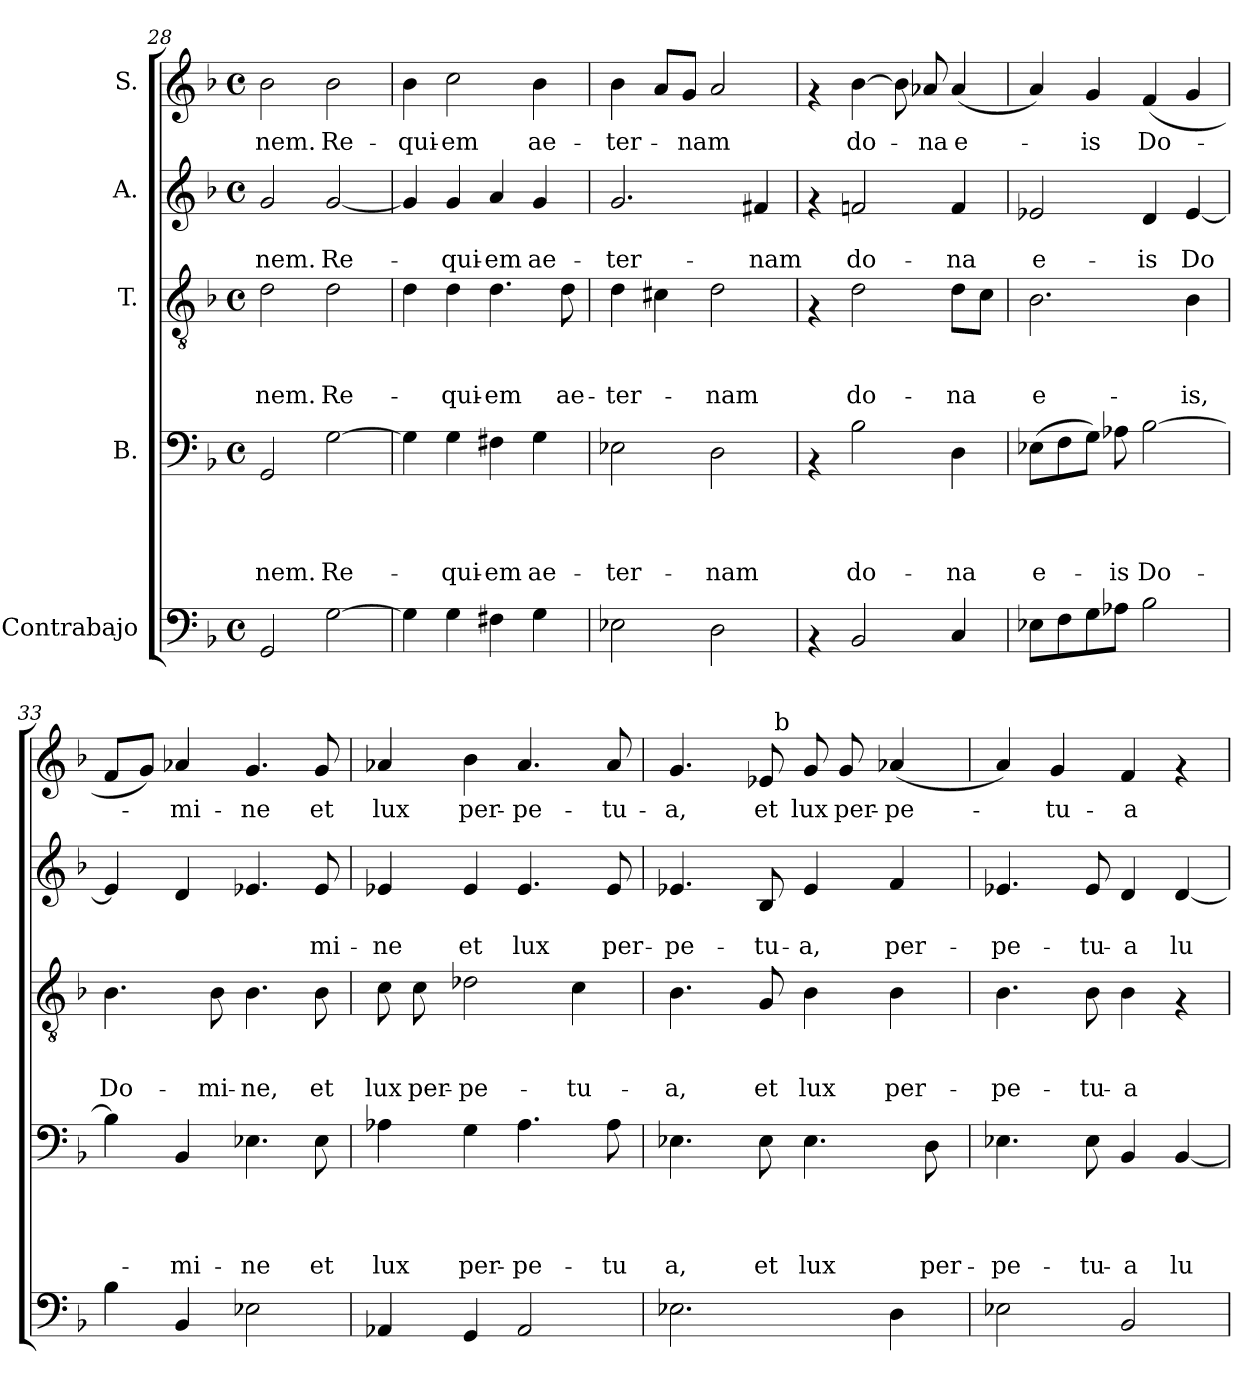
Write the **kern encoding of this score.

**kern	**kern	**text	**text	**text	**text	**kern	**text	**text	**text	**kern	**text	**text	**kern	**text
*part5	*part4	*part4	*part4	*part4	*part4	*part3	*part3	*part3	*part3	*part2	*part2	*part2	*part1	*part1
*staff5	*staff4	*staff4	*staff4	*staff4	*staff4	*staff3	*staff3	*staff3	*staff3	*staff2	*staff2	*staff2	*staff1	*staff1
*I"Contrabajo	*I"B.	*	*	*	*	*I"T.	*	*	*	*I"A.	*	*	*I"S.	*
*clefF4	*clefF4	*	*	*	*	*clefGv2	*	*	*	*clefG2	*	*	*clefG2	*
*k[b-]	*k[b-]	*	*	*	*	*k[b-]	*	*	*	*k[b-]	*	*	*k[b-]	*
*F:	*F:	*	*	*	*	*F:	*	*	*	*F:	*	*	*F:	*
*M4/4	*M4/4	*	*	*	*	*M4/4	*	*	*	*M4/4	*	*	*M4/4	*
*met(c)	*met(c)	*	*	*	*	*met(c)	*	*	*	*met(c)	*	*	*met(c)	*
=28	=28	=28	=28	=28	=28	=28	=28	=28	=28	=28	=28	=28	=28	=28
!	!	!	!	!	!LO:LY:b	!	!	!	!LO:LY:b	!	!	!LO:LY:b	!	!LO:LY:b
2GG/	2GG/	.	.	.	-nem.	2d\	.	.	-nem.	2g/	.	-nem.	2b-\	-nem.
!	!	!	!	!	!LO:LY:b	!	!	!	!LO:LY:b	!	!	!LO:LY:b	!	!LO:LY:b
[>2G\	[>2G\	.	.	.	Re-	2d\	.	.	Re-	[>2g/	.	Re-	2b-\	Re-
=29	=29	=29	=29	=29	=29	=29	=29	=29	=29	=29	=29	=29	=29	=29
!	!	!	!	!	!	!	!	!	!	!	!	!	!	!LO:LY:b
4G\]	4G\]	.	.	.	.	4d\	.	.	.	4g/]	.	.	4b-\	-qui-
!	!	!	!	!	!LO:LY:b	!	!	!	!LO:LY:b	!	!	!LO:LY:b	!	!LO:LY:b
4G\	4G\	.	.	.	-qui-	4d\	.	.	-qui-	4g/	.	-qui-	2cc\	-em
!	!	!	!	!	!LO:LY:b	!	!	!	!LO:LY:b	!	!	!LO:LY:b	!	!
4F#X\	4F#X\	.	.	.	-em	4.d\	.	.	-em	4a/	.	-em	.	.
!	!	!	!	!	!LO:LY:b	!	!	!	!	!	!	!LO:LY:b	!	!LO:LY:b
4G\	4G\	.	.	.	ae-	.	.	.	.	4g/	.	ae-	4b-\	ae-
!	!	!	!	!	!	!	!	!	!LO:LY:b	!	!	!	!	!
.	.	.	.	.	.	8d\	.	.	ae-	.	.	.	.	.
!!LO:LB:g=z
=30	=30	=30	=30	=30	=30	=30	=30	=30	=30	=30	=30	=30	=30	=30
!	!	!	!	!	!LO:LY:b	!	!	!	!LO:LY:b	!	!	!LO:LY:b	!	!LO:LY:b
2E-X\	2E-X\	.	.	.	-ter-	4d\	.	.	-ter-	2.g/	.	-ter-	4b-\	-ter-
.	.	.	.	.	.	4c#X\	.	.	.	.	.	.	8a/L	.
!	!	!	!	!	!	!	!	!	!	!	!	!	!	!LO:LY:b
.	.	.	.	.	.	.	.	.	.	.	.	.	8g/J	-nam
!	!	!	!	!	!LO:LY:b	!	!	!	!LO:LY:b	!	!	!	!	!
2D\	2D\	.	.	.	-nam	2d\	.	.	-nam	.	.	.	2a/	.
!	!	!	!	!	!	!	!	!	!	!	!	!LO:LY:b	!	!
.	.	.	.	.	.	.	.	.	.	4f#X/	.	-nam	.	.
=31	=31	=31	=31	=31	=31	=31	=31	=31	=31	=31	=31	=31	=31	=31
4rAA	4rAA	.	.	.	.	4rF	.	.	.	4rf	.	.	4rf	.
!	!	!	!	!	!LO:LY:b	!	!	!	!LO:LY:b	!	!	!LO:LY:b	!	!LO:LY:b
2BB-/	2B-\	.	.	.	do-	2d\	.	.	do-	2fn/	.	do-	[>4b-\	do-
.	.	.	.	.	.	.	.	.	.	.	.	.	8b-\]	.
!	!	!	!	!	!	!	!	!	!	!	!	!	!	!LO:LY:b
.	.	.	.	.	.	.	.	.	.	.	.	.	8a-X/	-na
!	!	!	!	!	!LO:LY:b	!	!	!	!LO:LY:b	!	!	!LO:LY:b	!	!LO:LY:b
4C/	4D\	.	.	.	-na	8d\L	.	.	-na	4f/	.	-na	(>4a-/	e-
.	.	.	.	.	.	8c\J	.	.	.	.	.	.	.	.
=32	=32	=32	=32	=32	=32	=32	=32	=32	=32	=32	=32	=32	=32	=32
!	!	!	!	!	!LO:LY:b	!	!	!	!LO:LY:b	!	!	!LO:LY:b	!	!
8E-X\L	(>8E-X\L	.	.	.	e-	2.B-\	.	.	e-	2e-X/	.	e-	4a/)	.
8F\	8F\	.	.	.	.	.	.	.	.	.	.	.	.	.
!	!	!	!	!	!	!	!	!	!	!	!	!	!	!LO:LY:b
8G\	8G\J)	.	.	.	.	.	.	.	.	.	.	.	4g/	-is
!	!	!	!	!	!LO:LY:b	!	!	!	!	!	!	!	!	!
8A-X\J	8A-X\	.	.	.	-is	.	.	.	.	.	.	.	.	.
!	!	!	!	!	!LO:LY:b	!	!	!	!	!	!	!LO:LY:b	!	!LO:LY:b
2B-\	[>2B-\	.	.	.	Do-	.	.	.	.	4d/	.	-is	(>4f/	Do-
!	!	!	!	!	!	!	!	!	!LO:LY:b	!	!	!LO:LY:b	!	!
.	.	.	.	.	.	4B-\	.	.	-is,	[>4e-/	.	Do	4g/	.
=33	=33	=33	=33	=33	=33	=33	=33	=33	=33	=33	=33	=33	=33	=33
!	!	!	!	!	!	!	!	!	!LO:LY:b	!	!	!	!	!
4B-\	4B-\]	.	.	.	.	4.B-\	.	.	Do-	4e-/]	.	.	8f/L	.
.	.	.	.	.	.	.	.	.	.	.	.	.	8g/J)	.
!	!	!	!	!	!LO:LY:b	!	!	!	!	!	!	!	!	!LO:LY:b
4BB-/	4BB-/	.	.	.	-mi-	.	.	.	.	4d/	.	.	4a-X/	-mi-
!	!	!	!	!	!	!	!	!	!LO:LY:b	!	!	!	!	!
.	.	.	.	.	.	8B-\	.	.	-mi-	.	.	.	.	.
!	!	!	!	!	!LO:LY:b	!	!	!	!LO:LY:b	!	!	!	!	!LO:LY:b
2E-X\	4.E-X\	.	.	.	-ne	4.B-\	.	.	-ne,	4.e-X/	.	.	4.g/	-ne
!	!	!	!	!	!LO:LY:b	!	!	!	!LO:LY:b	!	!	!LO:LY:b	!	!LO:LY:b
.	8E-\	.	.	.	et	8B-\	.	.	et	8e-/	.	mi-	8g/	et
=34	=34	=34	=34	=34	=34	=34	=34	=34	=34	=34	=34	=34	=34	=34
!	!	!	!	!	!LO:LY:b	!	!	!	!LO:LY:b	!	!	!LO:LY:b	!	!LO:LY:b
4AA-X/	4A-X\	.	.	.	lux	8c\	.	.	lux	4e-X/	.	-ne	4a-X/	lux
!	!	!	!	!	!	!	!	!	!LO:LY:b	!	!	!	!	!
.	.	.	.	.	.	8c\	.	.	per-	.	.	.	.	.
!	!	!	!	!	!LO:LY:b	!	!	!	!LO:LY:b	!	!	!LO:LY:b	!	!LO:LY:b
4GG/	4G\	.	.	.	per-	2d-X\	.	.	-pe-	4e-/	.	et	4b-\	per-
!	!	!	!	!	!LO:LY:b	!	!	!	!	!	!	!LO:LY:b	!	!LO:LY:b
2AA-/	4.A-\	.	.	.	-pe-	.	.	.	.	4.e-/	.	lux	4.a-/	-pe-
!	!	!	!	!	!	!	!	!	!LO:LY:b	!	!	!	!	!
.	.	.	.	.	.	4c\	.	.	-tu-	.	.	.	.	.
!	!	!	!	!	!LO:LY:b	!	!	!	!	!	!	!LO:LY:b	!	!LO:LY:b
.	8A-\	.	.	.	-tu	.	.	.	.	8e-/	.	per-	8a-/	-tu-
!!LO:PB:g=z
=35	=35	=35	=35	=35	=35	=35	=35	=35	=35	=35	=35	=35	=35	=35
!	!	!	!	!	!LO:LY:b	!	!	!	!LO:LY:b	!	!	!LO:LY:b	!	!LO:LY:b
*	*	*	*	*	*	*	*	*	*	*	*	*	*^	*
2.E-X\	4.E-X\	.	.	.	a,	4.B-\	.	.	-a,	4.e-X/	.	-pe-	4.g/	4ryy	-a,
.	.	.	.	.	.	.	.	.	.	.	.	.	.	8ryy	.
!	!	!	!	!	!LO:LY:b	!	!	!	!LO:LY:b	!	!	!LO:LY:b	!	!	!LO:LY:b
.	8E-\	.	.	.	et	8G/	.	.	et	8B-/	.	-tu-	8e-X/	32ryy	et
!	!	!	!	!	!	!	!	!	!	!	!	!	!	!LO:TX:a:t=b	!
.	.	.	.	.	.	.	.	.	.	.	.	.	.	2ryy	.
!	!	!	!	!	!LO:LY:b	!	!	!	!LO:LY:b	!	!	!LO:LY:b	!	!	!LO:LY:b
.	4.E-\	.	.	.	lux	4B-\	.	.	lux	4e-/	.	-a,	8g/	.	lux
!	!	!	!	!	!	!	!	!	!	!	!	!	!	!	!LO:LY:b
.	.	.	.	.	.	.	.	.	.	.	.	.	8g/	.	per-
!	!	!	!	!	!	!	!	!	!LO:LY:b	!	!	!LO:LY:b	!	!	!LO:LY:b
4D\	.	.	.	.	.	4B-\	.	.	per-	4f/	.	per-	(>4a-X/	.	-pe-
!	!	!	!	!	!LO:LY:b	!	!	!	!	!	!	!	!	!	!
.	8D\	.	.	.	per-	.	.	.	.	.	.	.	.	.	.
.	.	.	.	.	.	.	.	.	.	.	.	.	.	16.ryy	.
=36	=36	=36	=36	=36	=36	=36	=36	=36	=36	=36	=36	=36	=36	=36	=36
!	!	!	!	!	!LO:LY:b	!	!	!	!LO:LY:b	!	!	!LO:LY:b	!	!	!
*	*	*	*	*	*	*	*	*	*	*	*	*	*v	*v	*
2E-X\	4.E-X\	.	.	.	-pe-	4.B-\	.	.	-pe-	4.e-X/	.	-pe-	4a/)	.
!	!	!	!	!	!	!	!	!	!	!	!	!	!	!LO:LY:b
.	.	.	.	.	.	.	.	.	.	.	.	.	4g/	-tu-
!	!	!	!	!	!LO:LY:b	!	!	!	!LO:LY:b	!	!	!LO:LY:b	!	!
.	8E-\	.	.	.	-tu-	8B-\	.	.	-tu-	8e-/	.	-tu-	.	.
!	!	!	!	!	!LO:LY:b	!	!	!	!LO:LY:b	!	!	!LO:LY:b	!	!LO:LY:b
2BB-/	4BB-/	.	.	.	-a	4B-\	.	.	-a	4d/	.	-a	4f/	-a
!	!	!	!	!	!LO:LY:b	!	!	!	!	!	!	!LO:LY:b	!	!
.	[>4BB-/	.	.	.	lu-	4rF	.	.	.	[>4d/	.	lu-	4rf	.
=	=	=	=	=	=	=	=	=	=	=	=	=	=	=
*-	*-	*-	*-	*-	*-	*-	*-	*-	*-	*-	*-	*-	*-	*-
